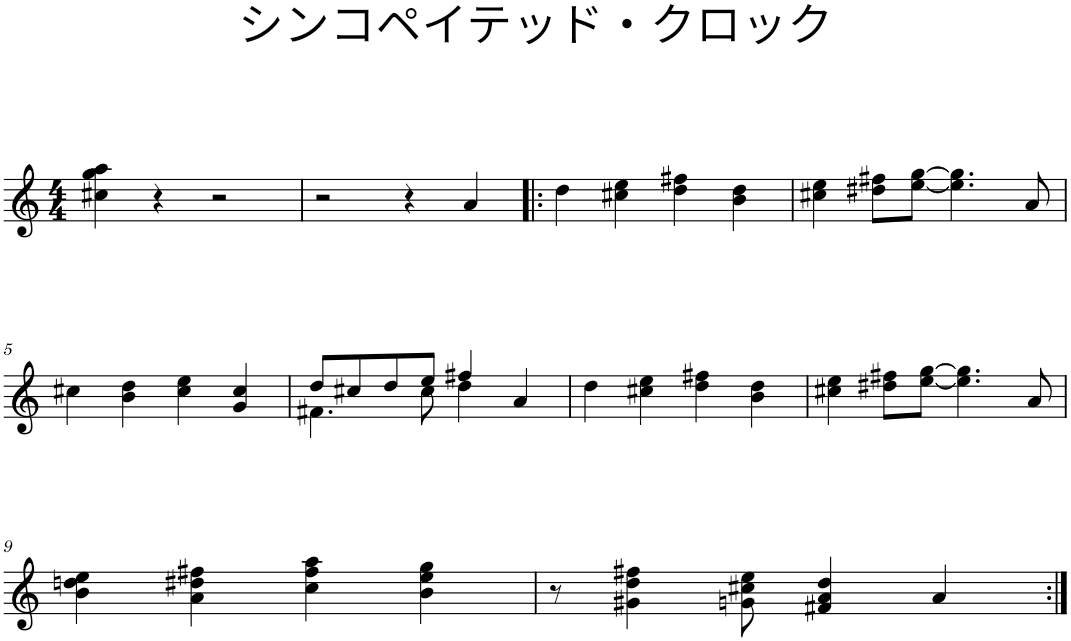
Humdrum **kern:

**kern
*part1
*staff1
*I"Piano
*I'Pno.
*clefG2
*k[]
*M4/4
=1
4cc#X\ 4gg\ 4aa\
4r
2r
=2
2r
4r
4a/
=3!|:
4dd\
4cc#X\ 4ee\
4dd\ 4ff#X\
4b\ 4dd\
=4
4cc#X\ 4ee\
8dd#X\ 8ff#X\L
[<8ee\ [>8gg\J
4.ee\] 4.gg\]
8a/
!!LO:LB:g=z
=5
4cc#X\
4b\ 4dd\
4cc#\ 4ee\
4g/ 4cc#/
=6
*^
8dd/L	4.f#X\
8cc#X/	.
8dd/	.
8ee/J	8cc#\
4ff#X/	4dd\
4a/	4ryy
*v	*v
=7
4dd\
4cc#X\ 4ee\
4dd\ 4ff#X\
4b\ 4dd\
=8
4cc#X\ 4ee\
8dd#X\ 8ff#X\L
[<8ee\ [>8gg\J
4.ee\] 4.gg\]
8a/
!!LO:LB:g=z
=9
4b\ 4ddn\ 4ee\
4a\ 4dd#X\ 4ff#X\
4cc\ 4ff#\ 4aa\
4b\ 4ee\ 4gg\
=10
8r
4g#X\ 4dd\ 4ff#X\
8gn\ 8cc#X\ 8ee\
4f#X/ 4a/ 4dd/
4a/
=:|!
*-
